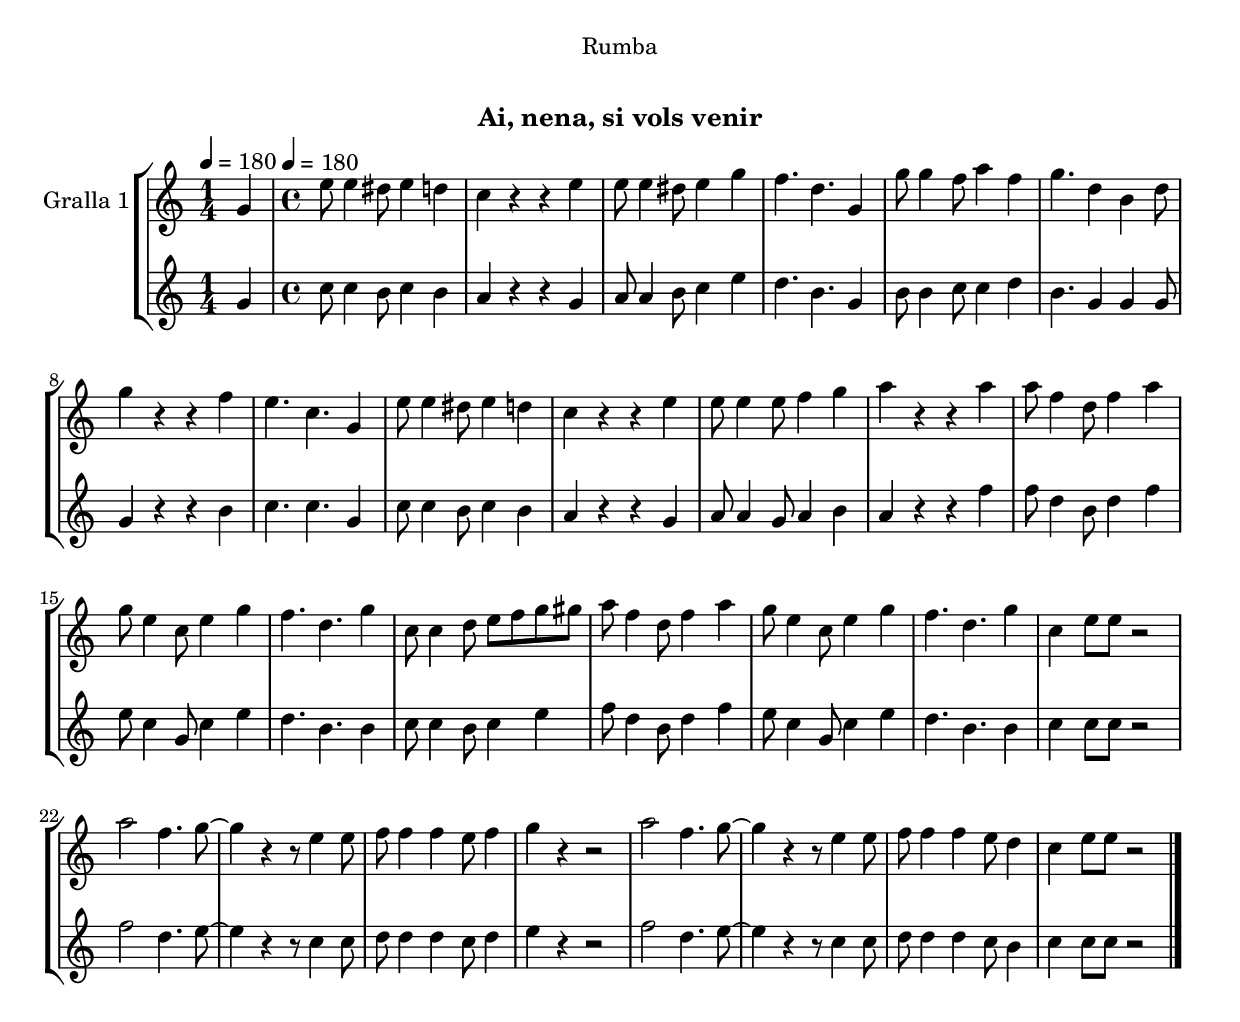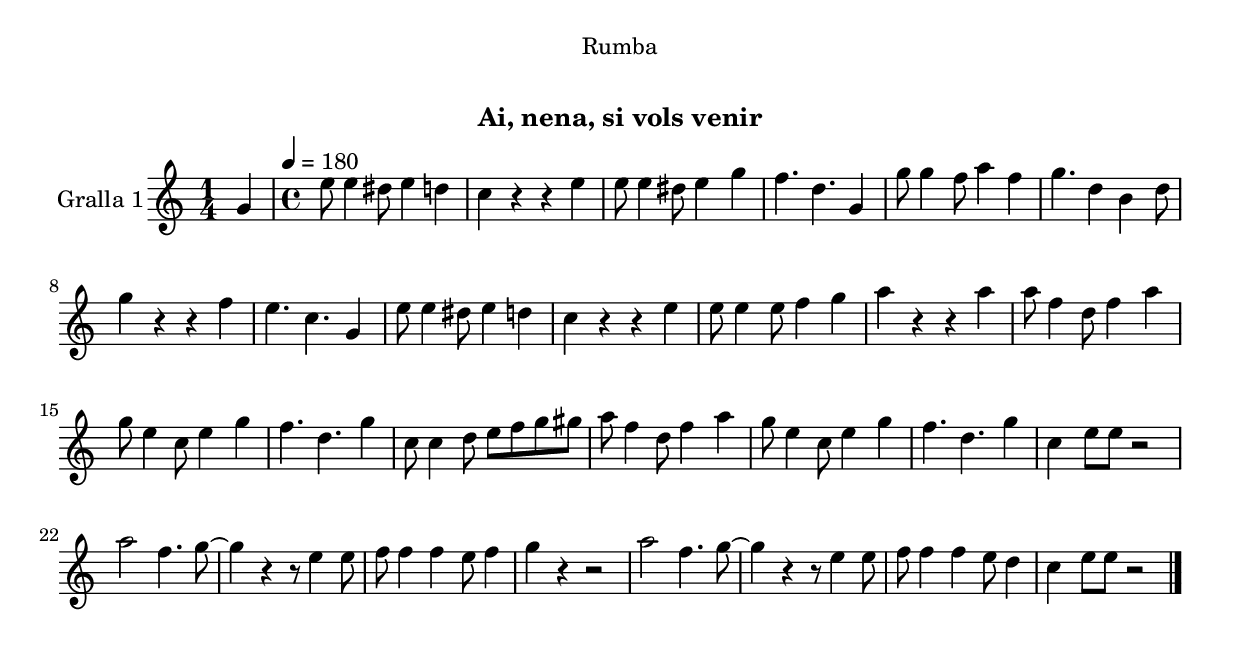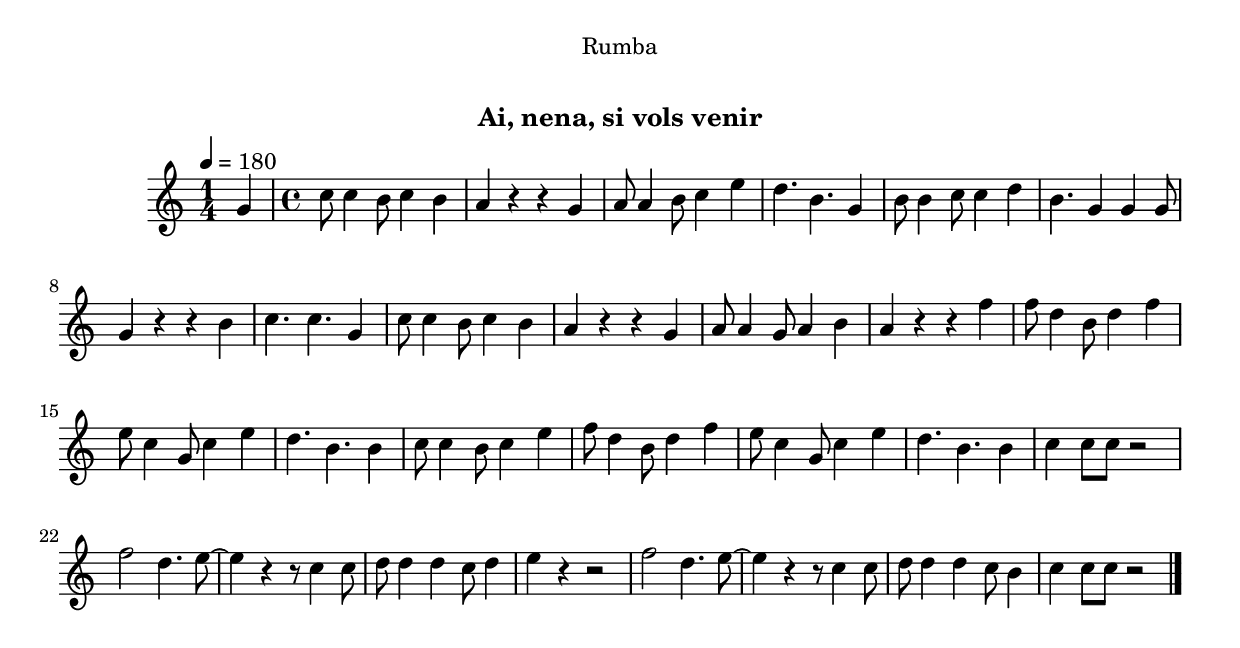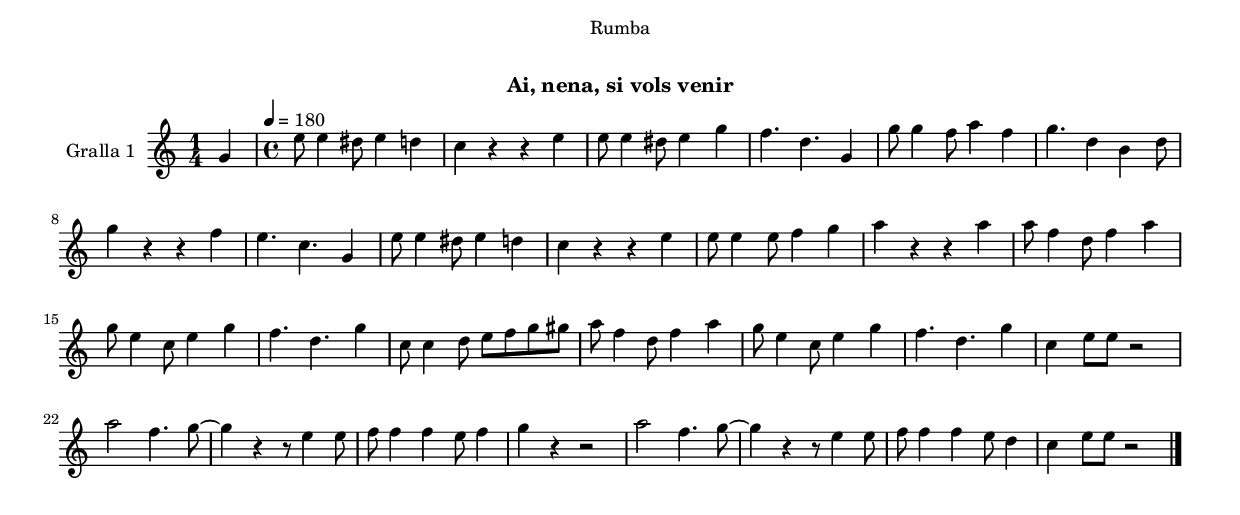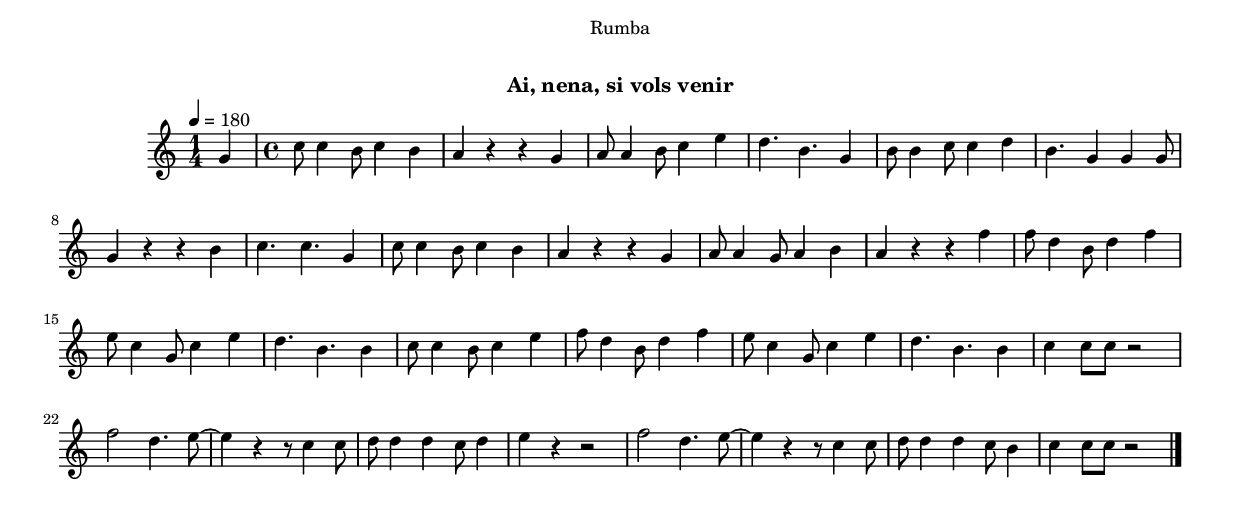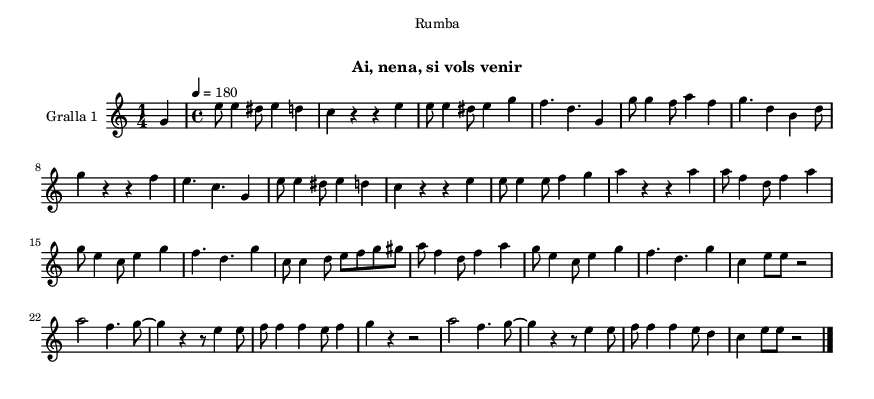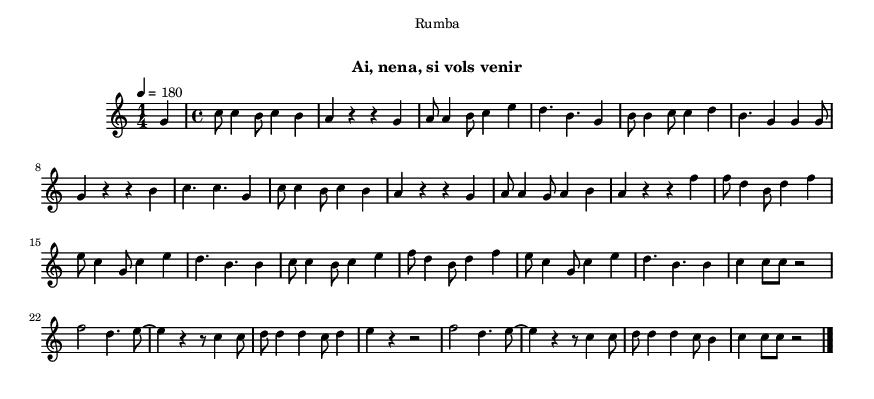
\version "2.16.0"

\header {
  dedication="Rumba"
  title="  "
  subtitle="Ai, nena, si vols venir"
  subsubtitle=""
  poet=""
  meter=""
  piece=""
  composer=""
  arranger=""
  opus=""
  instrument=""
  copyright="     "
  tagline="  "
}

liniaroAa =
\relative g'
{
  \clef treble
  \key c \major
  \time 1/4
  g4 \tempo 4 = 180  |
  \time 4/4   e'8 e4 dis8 e4 d  |
  c4 r r e  |
  e8 e4 dis8 e4 g  |
  %05
  f4. d g,4  |
  g'8 g4 f8 a4 f  |
  g4. d4 b d8  |
  g4 r r f  |
  e4. c g4  |
  %10
  e'8 e4 dis8 e4 d  |
  c4 r r e  |
  e8 e4 e8 f4 g  |
  a4 r r a  |
  a8 f4 d8 f4 a  |
  %15
  g8 e4 c8 e4 g  |
  f4. d g4  |
  c,8 c4 d8 e f g gis  |
  a8 f4 d8 f4 a  |
  g8 e4 c8 e4 g  |
  %20
  f4. d g4  |
  c,4 e8 e r2  |
  a2 f4. g8 ~  |
  g4 r r8 e4 e8  |
  f8 f4 f e8 f4  |
  %25
  g4 r4 r2  | % troigo!
  a2 f4. g8 ~  |
  g4 r r8 e4 e8  |
  f8 f4 f e8 d4  |
  c4 e8 e r2  \bar "|."
}

liniaroAb =
\relative g'
{
  \tempo 4 = 180
  \clef treble
  \key c \major
  \time 1/4
  g4  |
  \time 4/4   c8 c4 b8 c4 b  |
  a4 r r g  |
  a8 a4 b8 c4 e  |
  %05
  d4. b g4  |
  b8 b4 c8 c4 d  |
  b4. g4 g g8  |
  g4 r r b  |
  c4. c g4  |
  %10
  c8 c4 b8 c4 b  |
  a4 r r g  |
  a8 a4 g8 a4 b  |
  a4 r r f'  |
  f8 d4 b8 d4 f  |
  %15
  e8 c4 g8 c4 e  |
  d4. b b4  |
  c8 c4 b8 c4 e  |
  f8 d4 b8 d4 f  |
  e8 c4 g8 c4 e  |
  %20
  d4. b b4  |
  c4 c8 c r2  |
  f2 d4. e8 ~  |
  e4 r r8 c4 c8  |
  d8 d4 d c8 d4  |
  %25
  e4 r4 r2  | % troigo!
  f2 d4. e8 ~  |
  e4 r r8 c4 c8  |
  d8 d4 d c8 b4  |
  c4 c8 c r2  \bar "|."
}

\book {

\paper {
  print-page-number = false
  #(set-paper-size "a4")
  #(layout-set-staff-size 20)
}

\bookpart {
  \score {
    \new StaffGroup {
      \override Score.RehearsalMark #'self-alignment-X = #LEFT
      <<
        \new Staff \with {instrumentName = #"Gralla 1" } \liniaroAa
        \new Staff \with {instrumentName = #"" } \liniaroAb
      >>
    }
    \layout {}
  }\score { \unfoldRepeats
    \new StaffGroup {
      \override Score.RehearsalMark #'self-alignment-X = #LEFT
      <<
        \new Staff \with {instrumentName = #"Gralla 1" } \liniaroAa
        \new Staff \with {instrumentName = #"" } \liniaroAb
      >>
    }
    \midi {}
  }
}

\bookpart {
  \header {}
  \score {
    \new StaffGroup {
      \override Score.RehearsalMark #'self-alignment-X = #LEFT
      <<
        \new Staff \with {instrumentName = #"Gralla 1" } \liniaroAa
      >>
    }
    \layout {}
  }\score { \unfoldRepeats
    \new StaffGroup {
      \override Score.RehearsalMark #'self-alignment-X = #LEFT
      <<
        \new Staff \with {instrumentName = #"Gralla 1" } \liniaroAa
      >>
    }
    \midi {}
  }
}

\bookpart {
  \header {}
  \score {
    \new StaffGroup {
      \override Score.RehearsalMark #'self-alignment-X = #LEFT
      <<
        \new Staff \with {instrumentName = #"" } \liniaroAb
      >>
    }
    \layout {}
  }\score { \unfoldRepeats
    \new StaffGroup {
      \override Score.RehearsalMark #'self-alignment-X = #LEFT
      <<
        \new Staff \with {instrumentName = #"" } \liniaroAb
      >>
    }
    \midi {}
  }
}

}

\book {

\paper {
  print-page-number = false
  #(set-paper-size "a5landscape")
  #(layout-set-staff-size 16)
  #(define output-suffix "a5")
}

\bookpart {
  \header {}
  \score {
    \new StaffGroup {
      \override Score.RehearsalMark #'self-alignment-X = #LEFT
      <<
        \new Staff \with {instrumentName = #"Gralla 1" } \liniaroAa
      >>
    }
    \layout {}
  }
}

\bookpart {
  \header {}
  \score {
    \new StaffGroup {
      \override Score.RehearsalMark #'self-alignment-X = #LEFT
      <<
        \new Staff \with {instrumentName = #"" } \liniaroAb
      >>
    }
    \layout {}
  }
}

}

\book {

\paper {
  print-page-number = false
  #(set-paper-size "a6landscape")
  #(layout-set-staff-size 12)
  #(define output-suffix "a6")
}

\bookpart {
  \header {}
  \score {
    \new StaffGroup {
      \override Score.RehearsalMark #'self-alignment-X = #LEFT
      <<
        \new Staff \with {instrumentName = #"Gralla 1" } \liniaroAa
      >>
    }
    \layout {}
  }
}

\bookpart {
  \header {}
  \score {
    \new StaffGroup {
      \override Score.RehearsalMark #'self-alignment-X = #LEFT
      <<
        \new Staff \with {instrumentName = #"" } \liniaroAb
      >>
    }
    \layout {}
  }
}

}

